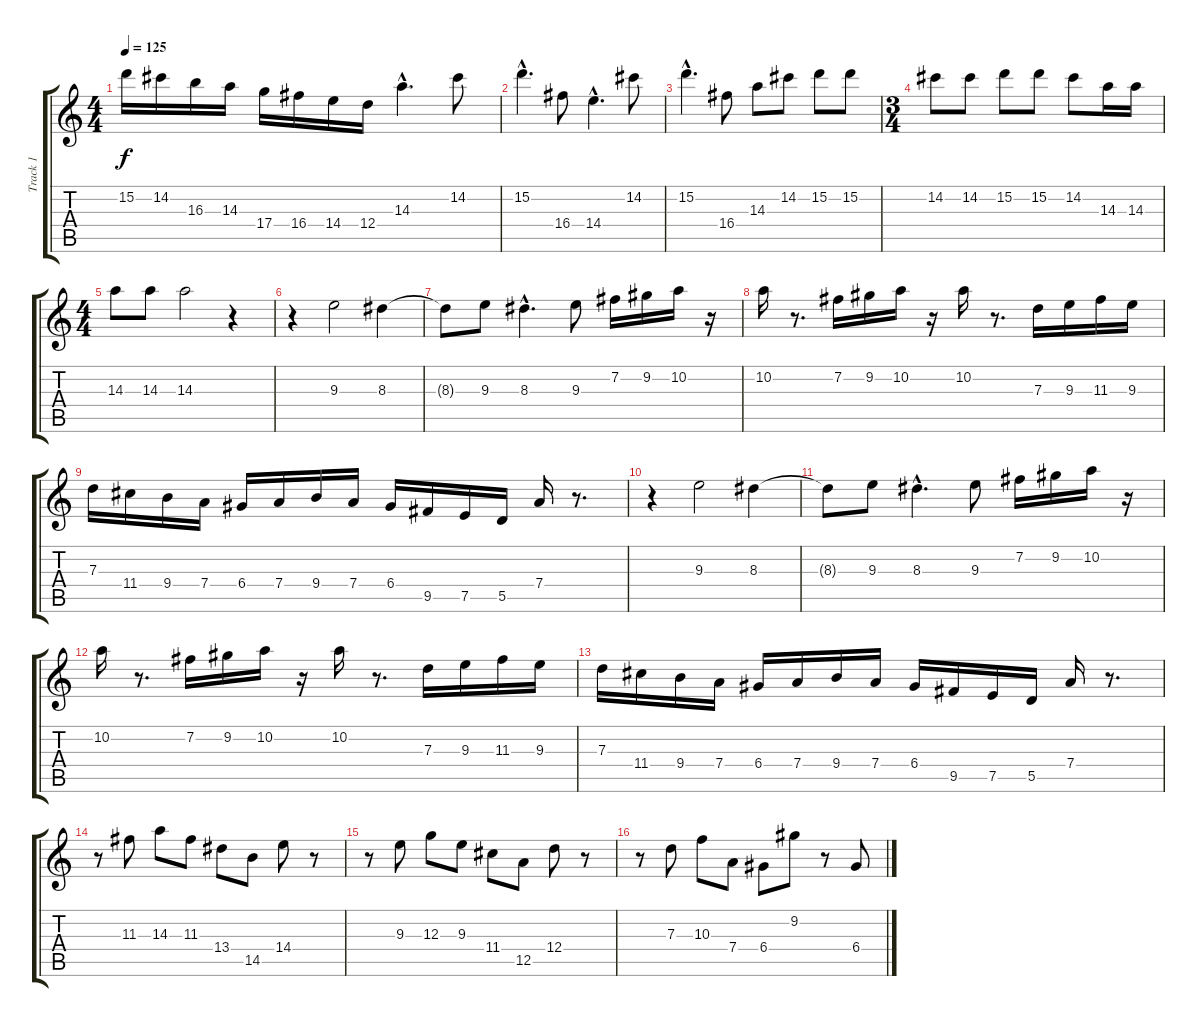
\track ("Track 1" "Track 1") {instrument distortionguitar}
\staff {score tabs}
\tuning (E4 B3 G3 D3 A2 E2) {hide}
\ts (4 4)
\tempo 125
\clef g2
\ks c
15.2.16{dy f} 14.2.16 16.3.16 14.3.16 17.4.16 16.4.16 14.4.16 12.4.16 14.3{hac}.4{d} 14.2.8 |
15.2{hac}.4{d} 16.4.8 14.4{hac}.4{d} 14.2.8 |
15.2{hac}.4{d} 16.4.8 14.3.8 14.2.8 15.2.8 15.2.8 |
\ts (3 4)
14.2.8 14.2.8 15.2.8 15.2.8 14.2.8 14.3.16 14.3.16 |
\ts (4 4)
14.3.8 14.3.8 14.3.2 r.4 |
r.4 9.3.2 8.3.4 |
8.3{t}.8 9.3.8 8.3{hac}.4{d} 9.3.8 7.2.16 9.2.16 10.2.16 r.16 |
10.2.16 r.8{d} 7.2.16 9.2.16 10.2.16 r.16 10.2.16 r.8{d} 7.3.16 9.3.16 11.3.16 9.3.16 |
7.3.16 11.4.16 9.4.16 7.4.16 6.4.16 7.4.16 9.4.16 7.4.16 6.4.16 9.5.16 7.5.16 5.5.16 7.4.16 r.8{d} |
r.4 9.3.2 8.3.4 |
8.3{t}.8 9.3.8 8.3{hac}.4{d} 9.3.8 7.2.16 9.2.16 10.2.16 r.16 |
10.2.16 r.8{d} 7.2.16 9.2.16 10.2.16 r.16 10.2.16 r.8{d} 7.3.16 9.3.16 11.3.16 9.3.16 |
7.3.16 11.4.16 9.4.16 7.4.16 6.4.16 7.4.16 9.4.16 7.4.16 6.4.16 9.5.16 7.5.16 5.5.16 7.4.16 r.8{d} |
r.8 11.3.8 14.3.8 11.3.8 13.4.8 14.5.8 14.4.8 r.8 |
r.8 9.3.8 12.3.8 9.3.8 11.4.8 12.5.8 12.4.8 r.8 |
r.8 7.3.8 10.3.8 7.4.8 6.4.8 9.2.8 r.8 6.4.8
